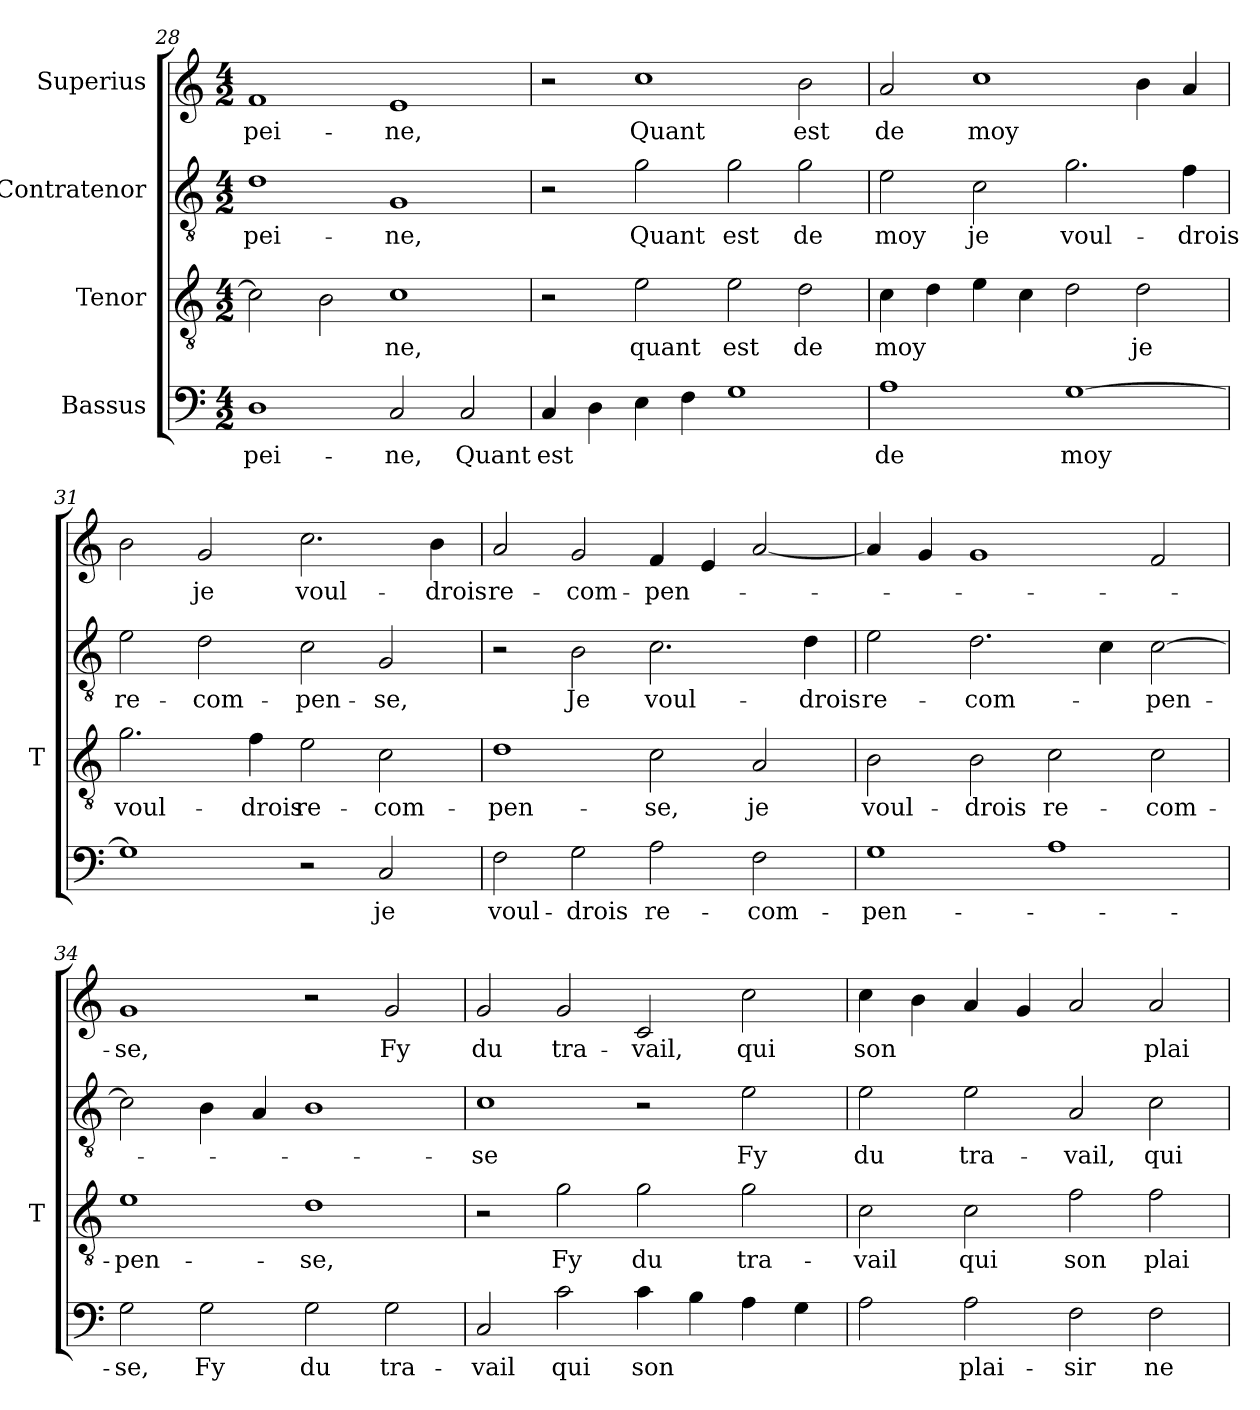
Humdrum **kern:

**kern	**text	**kern	**text	**kern	**text	**kern	**text
*part4	*part4	*part3	*part3	*part2	*part2	*part1	*part1
*staff4	*staff4	*staff3	*staff3	*staff2	*staff2	*staff1	*staff1
*I"Bassus	*	*I"Tenor	*	*I"Contratenor	*	*I"Superius	*
*	*	*I'T	*	*	*	*	*
*clefF4	*	*clefGv2	*	*clefGv2	*	*clefG2	*
*k[]	*	*k[]	*	*k[]	*	*k[]	*
*M4/2	*	*M4/2	*	*M4/2	*	*M4/2	*
=28	=28	=28	=28	=28	=28	=28	=28
1D	pei-	2c]	.	1d	pei-	1f	pei-
.	.	2B	.	.	.	.	.
2C	-ne,	1c	-ne,	1G	-ne,	1e	-ne,
2C	-Quant	.	.	.	.	.	.
=29	=29	=29	=29	=29	=29	=29	=29
4C	-est	2r	.	2r	.	2r	.
4D	.	.	.	.	.	.	.
4E	.	2e	-quant	2g	-Quant	1cc	-Quant
4F	.	.	.	.	.	.	.
1G	.	2e	-est	2g	-est	.	.
.	.	2d	-de	2g	-de	2b	-est
=30	=30	=30	=30	=30	=30	=30	=30
1A	-de	4c	-moy	2e	-moy	2a	-de
.	.	4d	.	.	.	.	.
.	.	4e	.	2c	-je	1cc	-moy
.	.	4c	.	.	.	.	.
[1G	-moy	2d	.	2.g	voul-	.	.
.	.	2d	-je	.	.	4b	.
.	.	.	.	4f	-drois	4a	.
=31	=31	=31	=31	=31	=31	=31	=31
1G]	.	2.g	voul-	2e	re-	2b	.
.	.	.	.	2d	com-	2g	-je
.	.	4f	-drois	.	.	.	.
2r	.	2e	re-	2c	pen-	2.cc	voul-
2C	-je	2c	com-	2G	-se,	.	.
.	.	.	.	.	.	4b	-drois
=32	=32	=32	=32	=32	=32	=32	=32
2F	voul-	1d	pen-	2r	.	2a	re-
2G	-drois	.	.	2B	-Je	2g	com-
2A	re-	2c	-se,	2.c	voul-	4f	pen-
.	.	.	.	.	.	4e	.
2F	com-	2A	-je	.	.	[2a	.
.	.	.	.	4d	-drois	.	.
=33	=33	=33	=33	=33	=33	=33	=33
1G	pen-	2B	voul-	2e	re-	4a]	.
.	.	.	.	.	.	4g	.
.	.	2B	-drois	2.d	com-	1g	.
1A	.	2c	re-	.	.	.	.
.	.	.	.	4c	.	.	.
.	.	2c	com-	[2c	pen-	2f	.
=34	=34	=34	=34	=34	=34	=34	=34
2G	-se,	1e	pen-	2c]	.	1g	-se,
2G	-Fy	.	.	4B	.	.	.
.	.	.	.	4A	.	.	.
2G	-du	1d	-se,	1B	.	2r	.
2G	tra-	.	.	.	.	2g	-Fy
=35	=35	=35	=35	=35	=35	=35	=35
2C	-vail	2r	.	1c	-se	2g	-du
2c	-qui	2g	-Fy	.	.	2g	tra-
4c	-son	2g	-du	2r	.	2c	-vail,
4B	.	.	.	.	.	.	.
4A	.	2g	tra-	2e	-Fy	2cc	-qui
4G	.	.	.	.	.	.	.
=36	=36	=36	=36	=36	=36	=36	=36
2A	.	2c	-vail	2e	-du	4cc	-son
.	.	.	.	.	.	4b	.
2A	plai-	2c	-qui	2e	tra-	4a	.
.	.	.	.	.	.	4g	.
2F	-sir	2f	-son	2A	-vail,	2a	.
2F	-ne	2f	plai-	2c	-qui	2a	plai-
=	=	=	=	=	=	=	=
*-	*-	*-	*-	*-	*-	*-	*-
